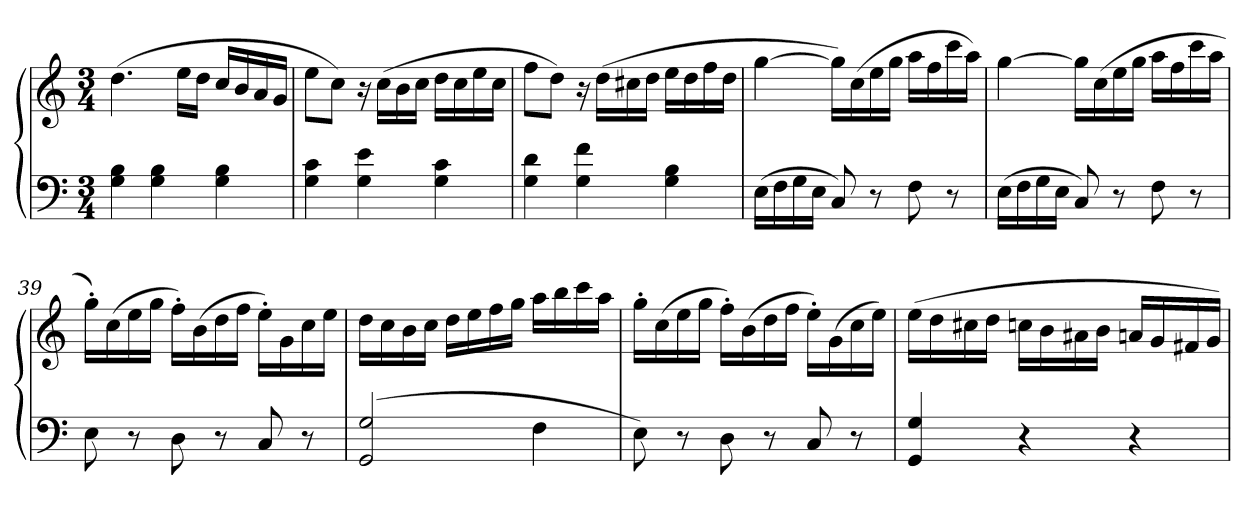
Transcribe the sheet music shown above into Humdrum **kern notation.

**kern	**kern
*part1	*part1
*staff2	*staff1
*clefF4	*clefG2
*k[]	*k[]
*M3/4	*M3/4
=	=
4G 4B	(4.dd
4G 4B	.
.	16eeLL
.	16ddJJ
4G 4B	16ccLL
.	16b
.	16a
.	16gJJ
=35	=35
4G 4c	8eeL
.	8ccJ)
4G 4e	16r
.	(16ccLL
.	16b
.	16ccJJ
4G 4c	16ddLL
.	16cc
.	16ee
.	16ccJJ
=36	=36
4G 4d	8ffL
.	8ddJ)
4G 4f	16r
.	(16ddLL
.	16cc#X
.	16ddJJ
4G 4B	16eeLL
.	16dd
.	16ff
.	16ddJJ
=37	=37
(16ELL	[4gg
16F	.
16G	.
16EJJ	.
8C)	16ggLL])
.	(16cc
8r	16ee
.	16ggJJ
8F	16aaLL
.	16ff
8r	16ccc
.	16aaJJ)
=38	=38
(16ELL	[4gg
16F	.
16G	.
16EJJ	.
8C)	16ggLL]
.	(16cc
8r	16ee
.	16ggJJ
8F	16aaLL
.	16ff
8r	16ccc
.	16aaJJ
=39	=39
8E	16gg'LL)
.	(16cc
8r	16ee
.	16ggJJ
8D	16ff'LL)
.	(16b
8r	16dd
.	16ffJJ
8C	16ee'LL)
.	16g
8r	16cc
.	16eeJJ
=40	=40
(2GG 2G	16ddLL
.	16cc
.	16b
.	16ccJJ
.	16ddLL
.	16ee
.	16ff
.	16ggJJ
4F	16aaLL
.	16bb
.	16ccc
.	16aaJJ
=41	=41
8E)	16gg'LL
.	(16cc
8r	16ee
.	16ggJJ
8D	16ff'LL)
.	(16b
8r	16dd
.	16ffJJ
8C	16ee'LL)
.	(16g
8r	16cc
.	16eeJJ)
=42	=42
4GG 4G	(16eeLL
.	16dd
.	16cc#X
.	16ddJJ
4r	16ccnLL
.	16b
.	16a#X
.	16bJJ
4r	16anLL
.	16g
.	16f#X
.	16gJJ)
=	=
*-	*-
